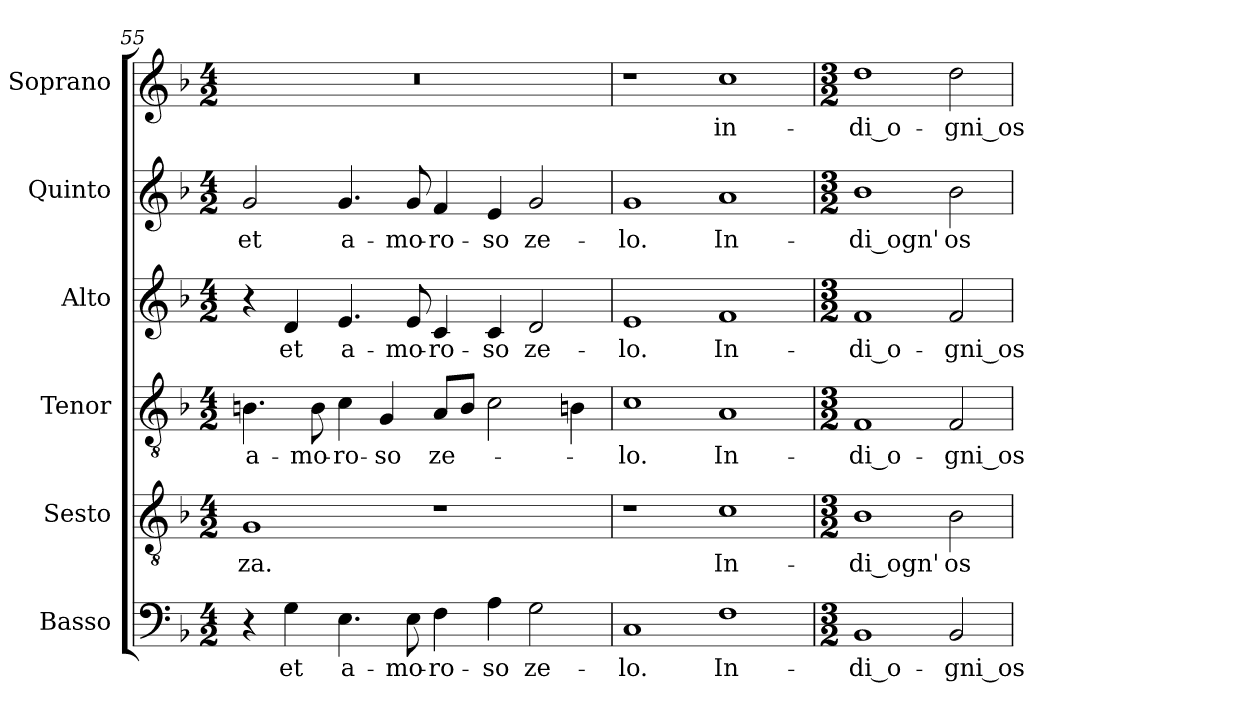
**kern	**text	**kern	**text	**kern	**text	**kern	**text	**kern	**text	**kern	**text
*part6	*part6	*part5	*part5	*part4	*part4	*part3	*part3	*part2	*part2	*part1	*part1
*staff6	*staff6	*staff5	*staff5	*staff4	*staff4	*staff3	*staff3	*staff2	*staff2	*staff1	*staff1
*I"Basso	*	*I"Sesto	*	*I"Tenor	*	*I"Alto	*	*I"Quinto	*	*I"Soprano	*
*	*	*I'T.	*	*I'T.	*	*I'A.	*	*	*	*I'Sop.	*
*clefF4	*	*clefGv2	*	*clefGv2	*	*clefG2	*	*clefG2	*	*clefG2	*
*	*	*ITrd7c12	*	*ITrd7c12	*	*	*	*	*	*	*
*k[b-]	*	*k[b-]	*	*k[b-]	*	*k[b-]	*	*k[b-]	*	*k[b-]	*
*F:	*	*F:	*	*F:	*	*F:	*	*F:	*	*F:	*
*M4/2	*	*M4/2	*	*M4/2	*	*M4/2	*	*M4/2	*	*M4/2	*
=55	=55	=55	=55	=55	=55	=55	=55	=55	=55	=55	=55
!	!	!	!LO:LY:b:color=#000000	!	!	!	!	!	!	!	!
!	!	!	!	!	!LO:LY:b:color=#000000	!	!	!	!	!	!
!	!	!	!	!	!	!	!	!	!LO:LY:b:color=#000000	!LO:N:vis=1	!
4r	.	1GGi	-za.	4.BBni\	a-	4r	.	2gi/	et	0r	.
!	!LO:LY:b:color=#000000	!	!	!	!	!	!	!	!	!	!
!	!	!	!	!	!	!	!LO:LY:b:color=#000000	!	!	!	!
4Gi\	et	.	.	.	.	4di/	et	.	.	.	.
!	!	!	!	!	!LO:LY:b:color=#000000	!	!	!	!	!	!
.	.	.	.	8BBi\	-mo-	.	.	.	.	.	.
!	!LO:LY:b:color=#000000	!	!	!	!	!	!	!	!	!	!
!	!	!	!	!	!LO:LY:b:color=#000000	!	!	!	!	!	!
!	!	!	!	!	!	!	!LO:LY:b:color=#000000	!	!	!	!
!	!	!	!	!	!	!	!	!	!LO:LY:b:color=#000000	!	!
4.Ei\	a-	.	.	4Ci\	-ro-	4.ei/	a-	4.gi/	a-	.	.
!	!	!	!	!	!LO:LY:b:color=#000000	!	!	!	!	!	!
.	.	.	.	4GGi/	-so	.	.	.	.	.	.
!	!LO:LY:b:color=#000000	!	!	!	!	!	!	!	!	!	!
!	!	!	!	!	!	!	!LO:LY:b:color=#000000	!	!	!	!
!	!	!	!	!	!	!	!	!	!LO:LY:b:color=#000000	!	!
8Ei\	-mo-	.	.	.	.	8ei/	-mo-	8gi/	-mo-	.	.
!	!LO:LY:b:color=#000000	!	!	!	!	!	!	!	!	!	!
!	!	!	!	!	!LO:LY:b:color=#000000	!	!	!	!	!	!
!	!	!	!	!	!	!	!LO:LY:b:color=#000000	!	!	!	!
!	!	!	!	!	!	!	!	!	!LO:LY:b:color=#000000	!	!
4Fi\	-ro-	1r	.	8AAi/L	ze-	4ci/	-ro-	4fi/	-ro-	.	.
.	.	.	.	8BBi/J	.	.	.	.	.	.	.
!	!LO:LY:b:color=#000000	!	!	!	!	!	!	!	!	!	!
!	!	!	!	!	!	!	!LO:LY:b:color=#000000	!	!	!	!
!	!	!	!	!	!	!	!	!	!LO:LY:b:color=#000000	!	!
4Ai\	-so	.	.	2Ci\	.	4ci/	-so	4ei/	-so	.	.
!	!LO:LY:b:color=#000000	!	!	!	!	!	!	!	!	!	!
!	!	!	!	!	!	!	!LO:LY:b:color=#000000	!	!	!	!
!	!	!	!	!	!	!	!	!	!LO:LY:b:color=#000000	!	!
2Gi\	ze-	.	.	.	.	2di/	ze-	2gi/	ze-	.	.
.	.	.	.	4BBni\	.	.	.	.	.	.	.
=56	=56	=56	=56	=56	=56	=56	=56	=56	=56	=56	=56
!	!LO:LY:b:color=#000000	!	!	!	!	!	!	!	!	!	!
!	!	!	!	!	!LO:LY:b:color=#000000	!	!	!	!	!	!
!	!	!	!	!	!	!	!LO:LY:b:color=#000000	!	!	!	!
!	!	!	!	!	!	!	!	!	!LO:LY:b:color=#000000	!	!
1Ci	-lo.	1r	.	1Ci	-lo.	1ei	-lo.	1gi	-lo.	1r	.
!	!LO:LY:b:color=#000000	!	!	!	!	!	!	!	!	!	!
!	!	!	!LO:LY:b:color=#000000	!	!	!	!	!	!	!	!
!	!	!	!	!	!LO:LY:b:color=#000000	!	!	!	!	!	!
!	!	!	!	!	!	!	!LO:LY:b:color=#000000	!	!	!	!
!	!	!	!	!	!	!	!	!	!LO:LY:b:color=#000000	!	!
!	!	!	!	!	!	!	!	!	!	!	!LO:LY:b:color=#000000
1Fi	In-	1Ci	In-	1AAi	In-	1fi	In-	1ai	In-	1cci	in-
=57	=57	=57	=57	=57	=57	=57	=57	=57	=57	=57	=57
*M3/2	*	*M3/2	*	*M3/2	*	*M3/2	*	*M3/2	*	*M3/2	*
!	!LO:LY:b:color=#000000	!	!	!	!	!	!	!	!	!	!
!	!	!	!LO:LY:b:color=#000000	!	!	!	!	!	!	!	!
!	!	!	!	!	!LO:LY:b:color=#000000	!	!	!	!	!	!
!	!	!	!	!	!	!	!LO:LY:b:color=#000000	!	!	!	!
!	!	!	!	!	!	!	!	!	!LO:LY:b:color=#000000	!	!
!	!	!	!	!	!	!	!	!	!	!	!LO:LY:b:color=#000000
1BB-i	-di_o-	1BB-i	-di_ogn'	1FFi	-di_o-	1fi	-di_o-	1b-i	-di_ogn'	1ddi	-di_o-
!	!LO:LY:b:color=#000000	!	!	!	!	!	!	!	!	!	!
!	!	!	!LO:LY:b:color=#000000	!	!	!	!	!	!	!	!
!	!	!	!	!	!LO:LY:b:color=#000000	!	!	!	!	!	!
!	!	!	!	!	!	!	!LO:LY:b:color=#000000	!	!	!	!
!	!	!	!	!	!	!	!	!	!LO:LY:b:color=#000000	!	!
!	!	!	!	!	!	!	!	!	!	!	!LO:LY:b:color=#000000
2BB-i/	-gni_os-	2BB-i\	os-	2FFi/	-gni_os-	2fi/	-gni_os-	2b-i\	os-	2ddi\	-gni_os-
=	=	=	=	=	=	=	=	=	=	=	=
*-	*-	*-	*-	*-	*-	*-	*-	*-	*-	*-	*-
